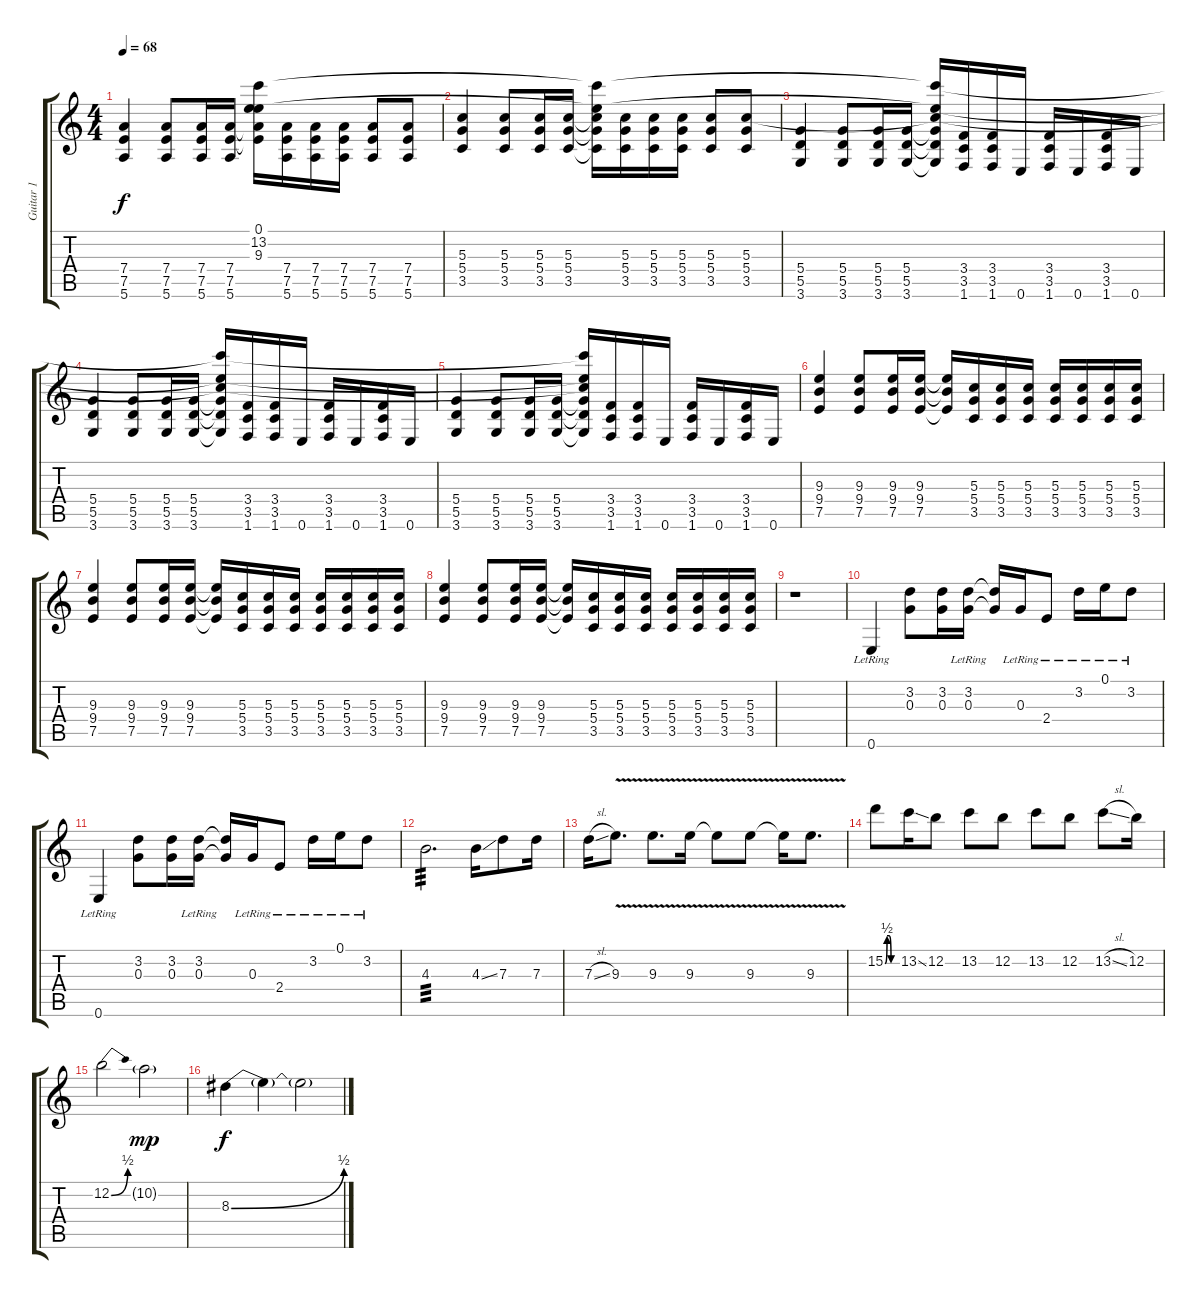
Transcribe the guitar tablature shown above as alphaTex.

\track ("Guitar 1" "Guitar 1") {instrument overdrivenguitar}
\staff {score tabs}
\tuning (E4 B3 G3 D3 A2 E2) {hide}
\ts (4 4)
\tempo 68
\clef g2
\ks c
(7.4 7.5 5.6).4{dy f} (7.4 7.5 5.6).8 (7.4 7.5 5.6).16 (7.4 7.5 5.6).16 (0.1{t} 13.2{t} 9.3{t} 7.4{t} 7.5{t}).16 (7.4 7.5 5.6).16 (7.4 7.5 5.6).16 (7.4 7.5 5.6).16 (7.4 7.5 5.6).8 (7.4 7.5 5.6).8 |
(5.3 5.4 3.5).4 (5.3 5.4 3.5).8 (5.3 5.4 3.5).16 (5.3 5.4 3.5).16 (0.1{t} 13.2{t} 5.3{t} 5.4{t} 3.5{t}).16 (5.3 5.4 3.5).16 (5.3 5.4 3.5).16 (5.3 5.4 3.5).16 (5.3 5.4 3.5).8 (5.3 5.4 3.5).8 |
(5.4 5.5 3.6).4 (5.4 5.5 3.6).8 (5.4 5.5 3.6).16 (5.4 5.5 3.6).16 (0.1{t} 13.2{t} 5.3{t} 5.4{t} 5.5{t} 3.6{t}).16 (3.4 3.5 1.6).16 (3.4 3.5 1.6).16 0.6.16 (3.4 3.5 1.6).16 0.6.16 (3.4 3.5 1.6).16 0.6.16 |
(5.4 5.5 3.6).4 (5.4 5.5 3.6).8 (5.4 5.5 3.6).16 (5.4 5.5 3.6).16 (0.1{t} 13.2{t} 5.3{t} 5.4{t} 5.5{t} 3.6{t}).16 (3.4 3.5 1.6).16 (3.4 3.5 1.6).16 0.6.16 (3.4 3.5 1.6).16 0.6.16 (3.4 3.5 1.6).16 0.6.16 |
(5.4 5.5 3.6).4 (5.4 5.5 3.6).8 (5.4 5.5 3.6).16 (5.4 5.5 3.6).16 (0.1{t} 13.2{t} 5.3{t} 5.4{t} 5.5{t} 3.6{t}).16 (3.4 3.5 1.6).16 (3.4 3.5 1.6).16 0.6.16 (3.4 3.5 1.6).16 0.6.16 (3.4 3.5 1.6).16 0.6.16 |
(9.3 9.4 7.5).4 (9.3 9.4 7.5).8 (9.3 9.4 7.5).16 (9.3 9.4 7.5).16 (9.3{t} 9.4{t} 7.5{t}).16 (5.3 5.4 3.5).16 (5.3 5.4 3.5).16 (5.3 5.4 3.5).16 (5.3 5.4 3.5).16 (5.3 5.4 3.5).16 (5.3 5.4 3.5).16 (5.3 5.4 3.5).16 |
(9.3 9.4 7.5).4 (9.3 9.4 7.5).8 (9.3 9.4 7.5).16 (9.3 9.4 7.5).16 (9.3{t} 9.4{t} 7.5{t}).16 (5.3 5.4 3.5).16 (5.3 5.4 3.5).16 (5.3 5.4 3.5).16 (5.3 5.4 3.5).16 (5.3 5.4 3.5).16 (5.3 5.4 3.5).16 (5.3 5.4 3.5).16 |
(9.3 9.4 7.5).4 (9.3 9.4 7.5).8 (9.3 9.4 7.5).16 (9.3 9.4 7.5).16 (9.3{t} 9.4{t} 7.5{t}).16 (5.3 5.4 3.5).16 (5.3 5.4 3.5).16 (5.3 5.4 3.5).16 (5.3 5.4 3.5).16 (5.3 5.4 3.5).16 (5.3 5.4 3.5).16 (5.3 5.4 3.5).16 |
r.1 |
0.6{lr}.4 (3.2 0.3).8 (3.2 0.3).16 (3.2{lr} 0.3{lr}).16 (3.2{t} 0.3{t}).16 0.3{lr}.16 2.4{lr}.8 3.2{lr}.16 0.1{lr}.16 3.2{lr}.8 |
0.6{lr}.4 (3.2 0.3).8 (3.2 0.3).16 (3.2{lr} 0.3{lr}).16 (3.2{t} 0.3{t}).16 0.3{lr}.16 2.4{lr}.8 3.2{lr}.16 0.1{lr}.16 3.2{lr}.8 |
4.3.2{d tp 3} 4.3{ss}.16 7.3.8 7.3.16 |
7.3{sl}.16 9.3{v}.8{d} 9.3{v}.8{d} 9.3{v}.16 9.3{t}.8 9.3{v}.8 9.3{t}.16 9.3{v}.8{d} |
15.2{be (custom 0 0 10 2 20 2 30 0 60 0)}.8 13.2{ss}.16 12.2.8 13.2.8 12.2.8 13.2.8 12.2.8 13.2{sl}.8 12.2.16 |
12.2{be (bend 0 0 60 2)}.2 10.2{g}.2{dy mp} |
8.3{be (bend 0 0 60 2)}.4{dy f} 8.3{t}.4 8.3{t}.2
